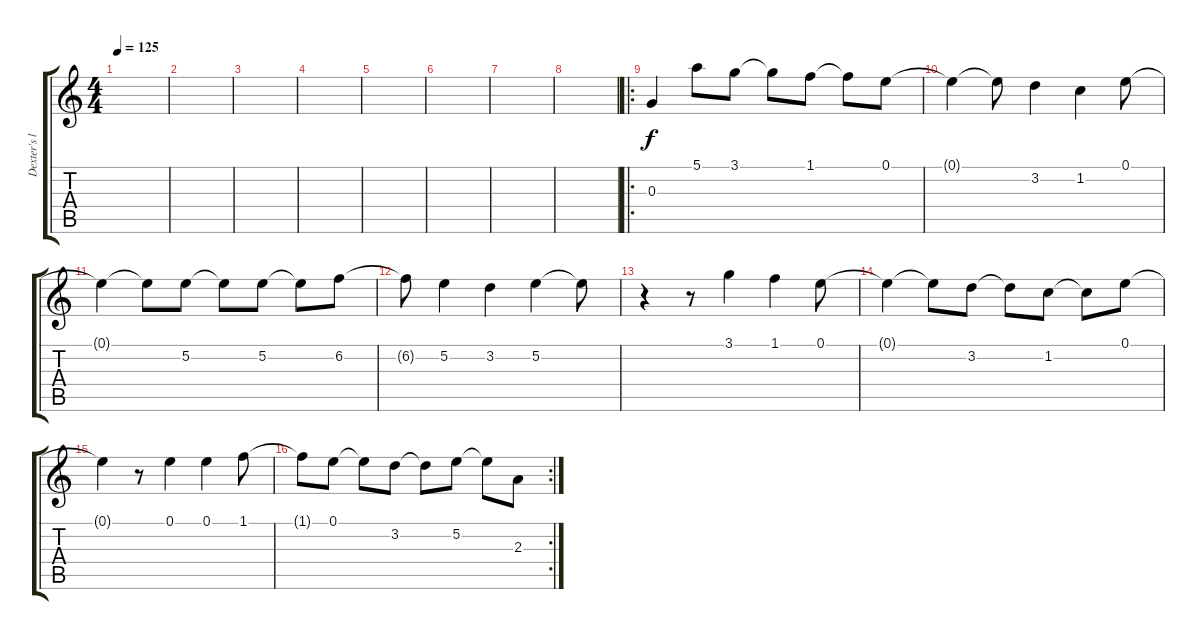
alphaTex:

\track ("Dexter's lyrics" "Dexter's l") {instrument acousticbass}
\staff {score tabs}
\tuning (E4 B3 G3 D3 A2 E2) {hide}
\ts (4 4)
\tempo 125
\clef g2
\ks c
|
|
|
|
|
|
|
|
\ro
0.3.4 5.1.8 3.1.8 3.1{t}.8 1.1.8 1.1{t}.8 0.1.8 |
0.1{t}.4 0.1{t}.8 3.2.4 1.2.4 0.1.8 |
0.1{t}.4 0.1{t}.8 5.2.8 5.2{t}.8 5.2.8 5.2{t}.8 6.2.8 |
6.2{t}.8 5.2.4 3.2.4 5.2.4 5.2{t}.8 |
r.4 r.8 3.1.4 1.1.4 0.1.8 |
0.1{t}.4 0.1{t}.8 3.2.8 3.2{t}.8 1.2.8 1.2{t}.8 0.1.8 |
0.1{t}.4 r.8 0.1.4 0.1.4 1.1.8 |
\rc 2
1.1{t}.8 0.1.8 0.1{t}.8 3.2.8 3.2{t}.8 5.2.8 5.2{t}.8 2.3.8
